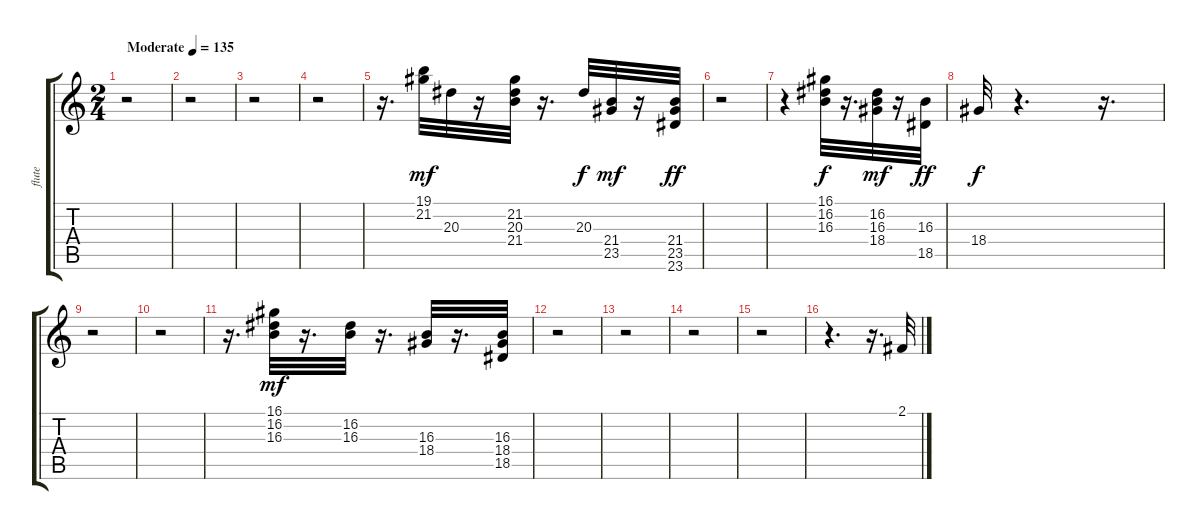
\track ("flute" "flute") {instrument flute}
\staff {score tabs}
\tuning (E4 B3 G3 D3 A2 E2) {hide}
\ts (2 4)
\tempo (135 "Moderate")
\clef g2
\ks c
r.2{dy mf instrument flute} |
r.2 |
r.2 |
r.2 |
r.16{d} (19.1 21.2).32 20.3.32 r.16 (21.2 20.3 21.4).32 r.16{d} 20.3.32{dy f} (21.4 23.5).32{dy mf} r.16 (21.4 23.5 23.6).32{dy ff} |
r.2 |
r.4 (16.1 16.2 16.3).32{dy f} r.16{d} (16.2 16.3 18.4).32{dy mf} r.16 (16.3 18.5).32{dy ff} |
18.4.32{dy f} r.4{d} r.16{d} |
r.2 |
r.2 |
r.16{d} (16.1 16.2 16.3).32{dy mf} r.16{d} (16.2 16.3).32 r.16{d} (16.3 18.4).32 r.16{d} (16.3 18.4 18.5).32 |
r.2 |
r.2 |
r.2 |
r.2 |
r.4{d} r.16{d} 2.1.32
